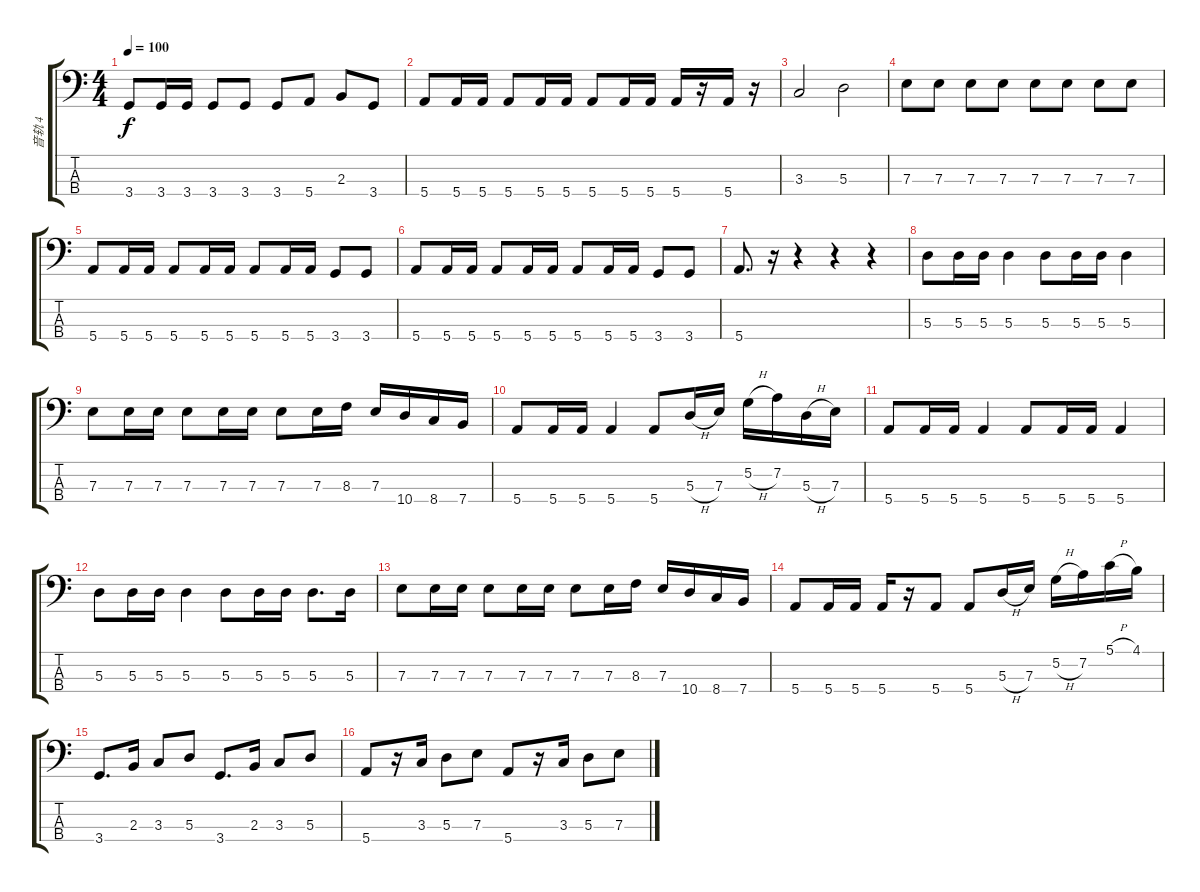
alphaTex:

\track ("音轨 4" "音轨 4") {instrument electricbassfinger}
\staff {score tabs}
\tuning (G2 D2 A1 E1) {hide}
\ts (4 4)
\tempo 100
\clef f4
\ks c
3.4.8{dy f} 3.4.16 3.4.16 3.4.8 3.4.8 3.4.8 5.4.8 2.3.8 3.4.8 |
5.4.8 5.4.16 5.4.16 5.4.8 5.4.16 5.4.16 5.4.8 5.4.16 5.4.16 5.4.16 r.16 5.4.16 r.16 |
3.3.2 5.3.2 |
7.3.8 7.3.8 7.3.8 7.3.8 7.3.8 7.3.8 7.3.8 7.3.8 |
5.4.8 5.4.16 5.4.16 5.4.8 5.4.16 5.4.16 5.4.8 5.4.16 5.4.16 3.4.8 3.4.8 |
5.4.8 5.4.16 5.4.16 5.4.8 5.4.16 5.4.16 5.4.8 5.4.16 5.4.16 3.4.8 3.4.8 |
5.4.8{d} r.16 r.4 r.4 r.4 |
5.3.8 5.3.16 5.3.16 5.3.4 5.3.8 5.3.16 5.3.16 5.3.4 |
7.3.8 7.3.16 7.3.16 7.3.8 7.3.16 7.3.16 7.3.8 7.3.16 8.3.16 7.3.16 10.4.16 8.4.16 7.4.16 |
5.4.8 5.4.16 5.4.16 5.4.4 5.4.8 5.3{h}.16 7.3.16 5.2{h}.16 7.2.16 5.3{h}.16 7.3.16 |
5.4.8 5.4.16 5.4.16 5.4.4 5.4.8 5.4.16 5.4.16 5.4.4 |
5.3.8 5.3.16 5.3.16 5.3.4 5.3.8 5.3.16 5.3.16 5.3.8{d} 5.3.16 |
7.3.8 7.3.16 7.3.16 7.3.8 7.3.16 7.3.16 7.3.8 7.3.16 8.3.16 7.3.16 10.4.16 8.4.16 7.4.16 |
5.4.8 5.4.16 5.4.16 5.4.16 r.16 5.4.8 5.4.8 5.3{h}.16 7.3.16 5.2{h}.16 7.2.16 5.1{h}.16 4.1.16 |
3.4.8{d} 2.3.16 3.3.8 5.3.8 3.4.8{d} 2.3.16 3.3.8 5.3.8 |
5.4.8 r.16 3.3.16 5.3.8 7.3.8 5.4.8 r.16 3.3.16 5.3.8 7.3.8
